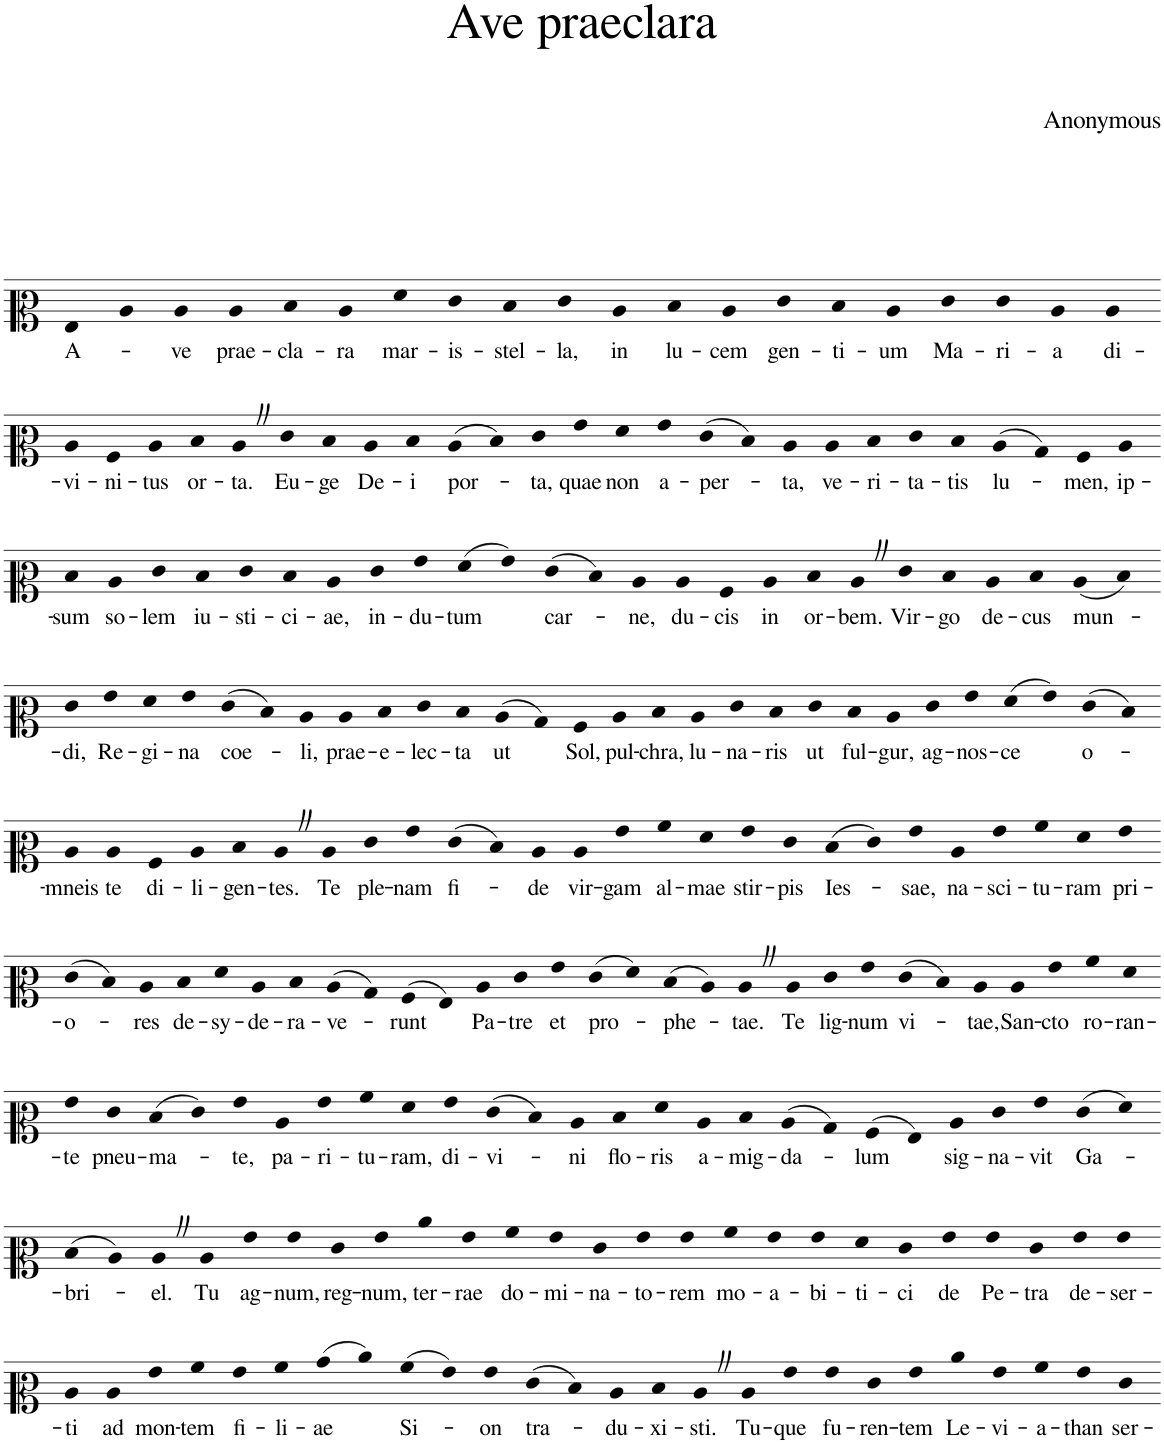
**kern	**text
*part1	*part1
*staff1	*staff1
*I"Piano	*
*I'Pno.	*
*clefC2	*
*k[]	*
*M63/4	*
=1	=1
!	!LO:LY:b
4G	A-
4c	.
!	!LO:LY:b
4c	-ve
!	!LO:LY:b
4c	prae-
!	!LO:LY:b
4d	-cla-
!	!LO:LY:b
4c	-ra
!	!LO:LY:b
4f	mar-
!	!LO:LY:b
4e	-is-
!	!LO:LY:b
4d	-stel-
!	!LO:LY:b
4e	-la,
!	!LO:LY:b
4c	in
!	!LO:LY:b
4d	lu-
!	!LO:LY:b
4c	-cem
!	!LO:LY:b
4e	gen-
!	!LO:LY:b
4d	-ti-
!	!LO:LY:b
4c	-um
!	!LO:LY:b
4e	Ma-
!	!LO:LY:b
4e	-ri-
!	!LO:LY:b
4c	-a
!	!LO:LY:b
4c	di-
!!LO:LB:g=z
=2-	=2-
!	!LO:LY:b
4c	-vi-
!	!LO:LY:b
4A	-ni-
!	!LO:LY:b
4c	-tus
!	!LO:LY:b
4d	or-
!	!LO:LY:b
4cZ	-ta.
!	!LO:LY:b
4e	Eu-
!	!LO:LY:b
4d	-ge
!	!LO:LY:b
4c	De-
!	!LO:LY:b
4d	-i
!	!LO:LY:b
(4c	por-
4d)	.
!	!LO:LY:b
4e	-ta,
!	!LO:LY:b
4g	quae
!	!LO:LY:b
4f	non
!	!LO:LY:b
4g	a-
!	!LO:LY:b
(4e	-per-
4d)	.
!	!LO:LY:b
4c	-ta,
!	!LO:LY:b
4c	ve-
!	!LO:LY:b
4d	-ri-
!	!LO:LY:b
4e	-ta-
!	!LO:LY:b
4d	-tis
!	!LO:LY:b
(4c	lu-
4B)	.
!	!LO:LY:b
4A	-men,
!	!LO:LY:b
4c	ip-
!!LO:LB:g=z
=3-	=3-
!	!LO:LY:b
4d	-sum
!	!LO:LY:b
4c	so-
!	!LO:LY:b
4e	-lem
!	!LO:LY:b
4d	iu-
!	!LO:LY:b
4e	-sti-
!	!LO:LY:b
4d	-ci-
!	!LO:LY:b
4c	-ae,
!	!LO:LY:b
4e	in-
!	!LO:LY:b
4g	-du-
!	!LO:LY:b
(4f	-tum
4g)	.
!	!LO:LY:b
(4e	car-
4d)	.
!	!LO:LY:b
4c	-ne,
!	!LO:LY:b
4c	du-
!	!LO:LY:b
4A	-cis
!	!LO:LY:b
4c	in
!	!LO:LY:b
4d	or-
!	!LO:LY:b
4cZ	-bem.
!	!LO:LY:b
4e	Vir-
!	!LO:LY:b
4d	-go
!	!LO:LY:b
4c	de-
!	!LO:LY:b
4d	-cus
!	!LO:LY:b
(4c	mun-
4d)	.
!!LO:LB:g=z
=4-	=4-
!	!LO:LY:b
4e	-di,
!	!LO:LY:b
4g	Re-
!	!LO:LY:b
4f	-gi-
!	!LO:LY:b
4g	-na
!	!LO:LY:b
(4e	coe-
4d)	.
!	!LO:LY:b
4c	-li,
!	!LO:LY:b
4c	prae-
!	!LO:LY:b
4d	-e-
!	!LO:LY:b
4e	-lec-
!	!LO:LY:b
4d	-ta
!	!LO:LY:b
(4c	ut
4B)	.
!	!LO:LY:b
4A	Sol,
!	!LO:LY:b
4c	pul-
!	!LO:LY:b
4d	-chra,
!	!LO:LY:b
4c	lu-
!	!LO:LY:b
4e	-na-
!	!LO:LY:b
4d	-ris
!	!LO:LY:b
4e	ut
!	!LO:LY:b
4d	ful-
!	!LO:LY:b
4c	-gur,
!	!LO:LY:b
4e	ag-
!	!LO:LY:b
4g	-nos-
!	!LO:LY:b
(4f	-ce
4g)	.
!	!LO:LY:b
(4e	o-
4d)	.
!!LO:LB:g=z
=5-	=5-
!	!LO:LY:b
4c	-mneis
!	!LO:LY:b
4c	te
!	!LO:LY:b
4A	di-
!	!LO:LY:b
4c	-li-
!	!LO:LY:b
4d	-gen-
!	!LO:LY:b
4cZ	-tes.
!	!LO:LY:b
4c	Te
!	!LO:LY:b
4e	ple-
!	!LO:LY:b
4g	-nam
!	!LO:LY:b
(4e	fi-
4d)	.
!	!LO:LY:b
4c	-de
!	!LO:LY:b
4c	vir-
!	!LO:LY:b
4g	-gam
!	!LO:LY:b
4a	al-
!	!LO:LY:b
4f	-mae
!	!LO:LY:b
4g	stir-
!	!LO:LY:b
4e	-pis
!	!LO:LY:b
(4d	Ies-
4e)	.
!	!LO:LY:b
4g	-sae,
!	!LO:LY:b
4c	na-
!	!LO:LY:b
4g	-sci-
!	!LO:LY:b
4a	-tu-
!	!LO:LY:b
4f	-ram
!	!LO:LY:b
4g	pri-
!!LO:LB:g=z
=6-	=6-
!	!LO:LY:b
(4e	-o-
4d)	.
!	!LO:LY:b
4c	-res
!	!LO:LY:b
4d	de-
!	!LO:LY:b
4f	-sy-
!	!LO:LY:b
4c	-de-
!	!LO:LY:b
4d	-ra-
!	!LO:LY:b
(4c	-ve-
4B)	.
!	!LO:LY:b
(4A	-runt
4G)	.
!	!LO:LY:b
4c	Pa-
!	!LO:LY:b
4e	-tre
!	!LO:LY:b
4g	et
!	!LO:LY:b
(4e	pro-
4f)	.
!	!LO:LY:b
(4d	-phe-
4c)	.
!	!LO:LY:b
4cZ	-tae.
!	!LO:LY:b
4c	Te
!	!LO:LY:b
4e	lig-
!	!LO:LY:b
4g	-num
!	!LO:LY:b
(4e	vi-
4d)	.
!	!LO:LY:b
4c	-tae,
!	!LO:LY:b
4c	San-
!	!LO:LY:b
4g	-cto
!	!LO:LY:b
4a	ro-
!	!LO:LY:b
4f	-ran-
!!LO:LB:g=z
=7-	=7-
!	!LO:LY:b
4g	-te
!	!LO:LY:b
4e	pneu-
!	!LO:LY:b
(4d	-ma-
4e)	.
!	!LO:LY:b
4g	-te,
!	!LO:LY:b
4c	pa-
!	!LO:LY:b
4g	-ri-
!	!LO:LY:b
4a	-tu-
!	!LO:LY:b
4f	-ram,
!	!LO:LY:b
4g	di-
!	!LO:LY:b
(4e	-vi-
4d)	.
!	!LO:LY:b
4c	-ni
!	!LO:LY:b
4d	flo-
!	!LO:LY:b
4f	-ris
!	!LO:LY:b
4c	a-
!	!LO:LY:b
4d	-mig-
!	!LO:LY:b
(4c	-da-
4B)	.
!	!LO:LY:b
(4A	-lum
4G)	.
!	!LO:LY:b
4c	sig-
!	!LO:LY:b
4e	-na-
!	!LO:LY:b
4g	-vit
!	!LO:LY:b
(4e	Ga-
4f)	.
!!LO:LB:g=z
=8-	=8-
!	!LO:LY:b
(4d	-bri-
4c)	.
!	!LO:LY:b
4cZ	-el.
!	!LO:LY:b
4c	Tu
!	!LO:LY:b
4g	ag-
!	!LO:LY:b
4g	-num,
!	!LO:LY:b
4e	reg-
!	!LO:LY:b
4g	-num,
!	!LO:LY:b
4cc	ter-
!	!LO:LY:b
4g	-rae
!	!LO:LY:b
4a	do-
!	!LO:LY:b
4g	-mi-
!	!LO:LY:b
4e	-na-
!	!LO:LY:b
4g	-to-
!	!LO:LY:b
4g	-rem
!	!LO:LY:b
4a	mo-
!	!LO:LY:b
4g	-a-
!	!LO:LY:b
4g	-bi-
!	!LO:LY:b
4f	-ti-
!	!LO:LY:b
4e	-ci
!	!LO:LY:b
4g	de
!	!LO:LY:b
4g	Pe-
!	!LO:LY:b
4e	-tra
!	!LO:LY:b
4g	de-
!	!LO:LY:b
4g	-ser-
!!LO:LB:g=z
=9-	=9-
!	!LO:LY:b
4c	-ti
!	!LO:LY:b
4c	ad
!	!LO:LY:b
4g	mon-
!	!LO:LY:b
4a	-tem
!	!LO:LY:b
4g	fi-
!	!LO:LY:b
4a	-li-
!	!LO:LY:b
(4b	-ae
4cc)	.
!	!LO:LY:b
(4a	Si-
4g)	.
!	!LO:LY:b
4g	-on
!	!LO:LY:b
(4e	tra-
4d)	.
!	!LO:LY:b
4c	-du-
!	!LO:LY:b
4d	-xi-
!	!LO:LY:b
4cZ	-sti.
!	!LO:LY:b
4c	Tu-
!	!LO:LY:b
4g	-que
!	!LO:LY:b
4g	fu-
!	!LO:LY:b
4e	-ren-
!	!LO:LY:b
4g	-tem
!	!LO:LY:b
4cc	Le-
!	!LO:LY:b
4g	-vi-
!	!LO:LY:b
4a	-a-
!	!LO:LY:b
4g	-than
!	!LO:LY:b
4e	ser-
=-	=-
*-	*-
